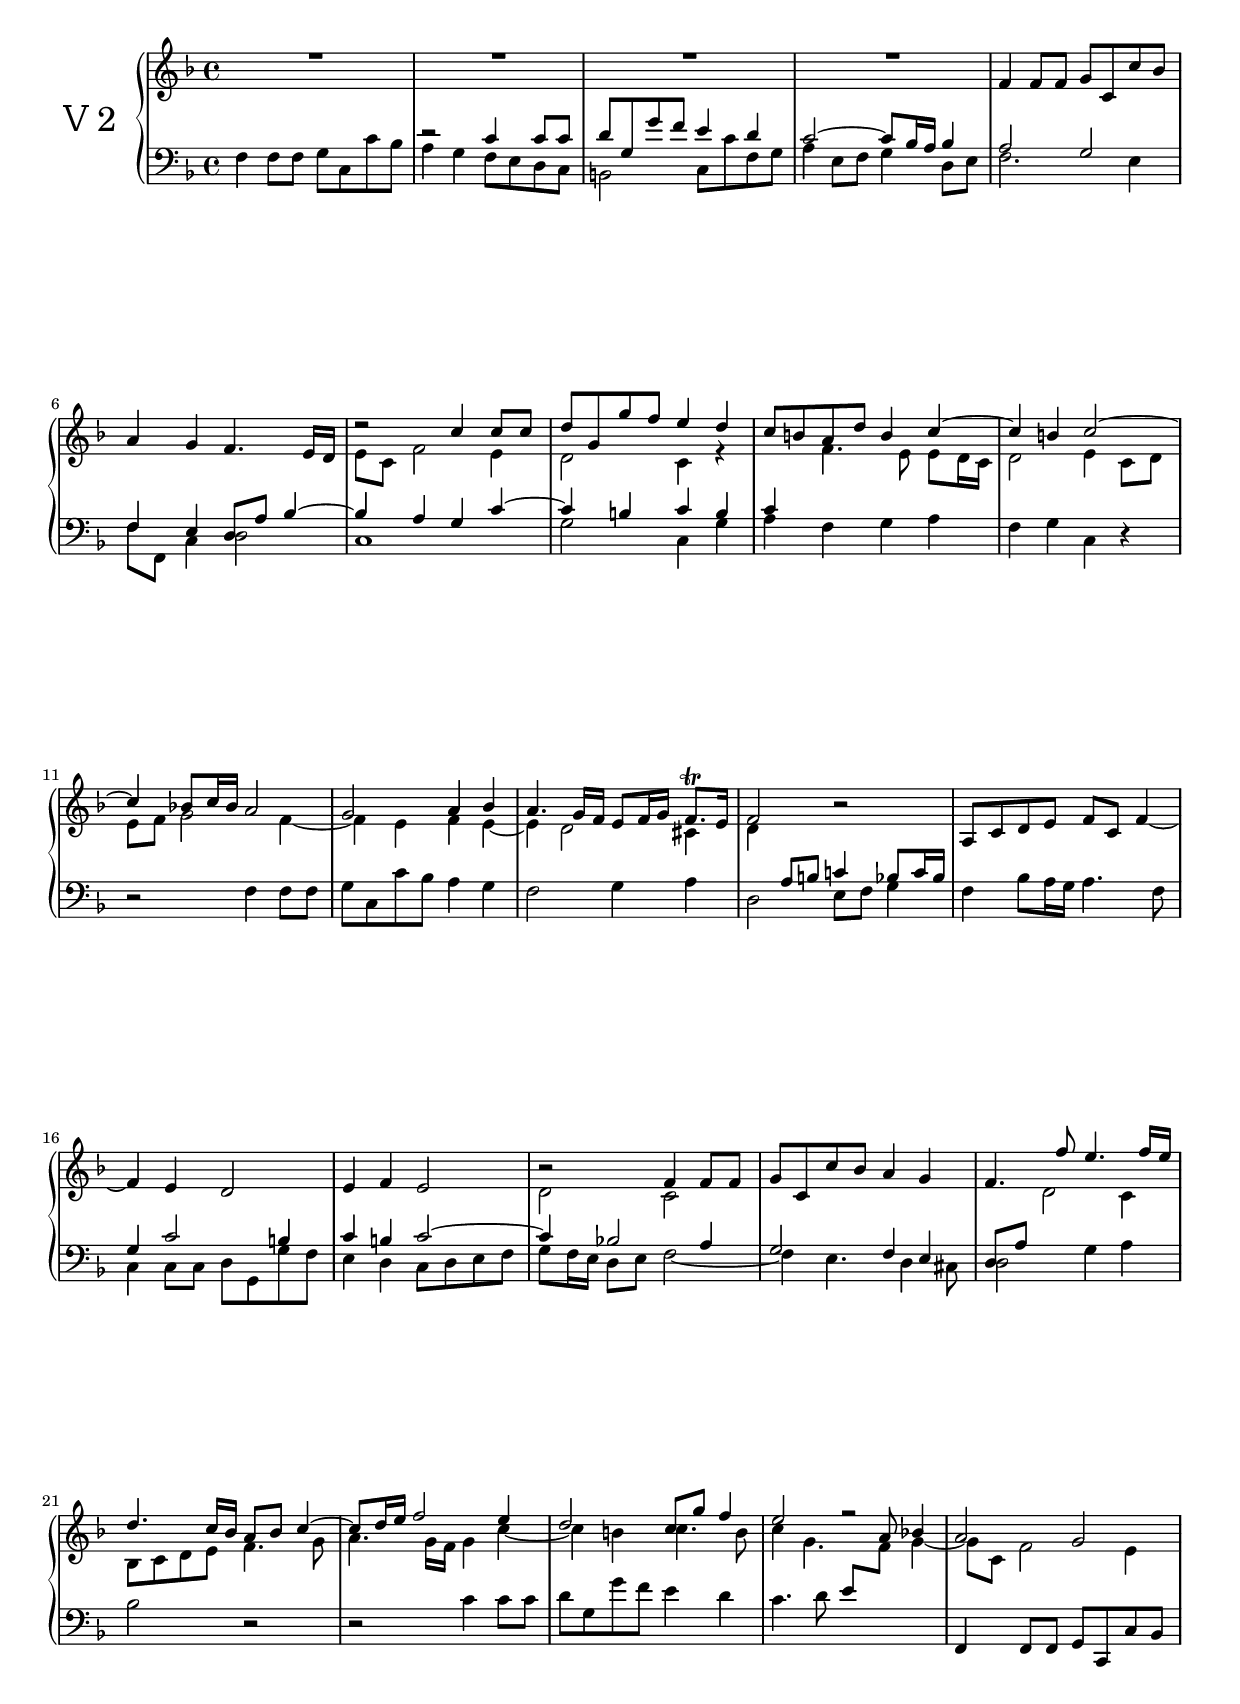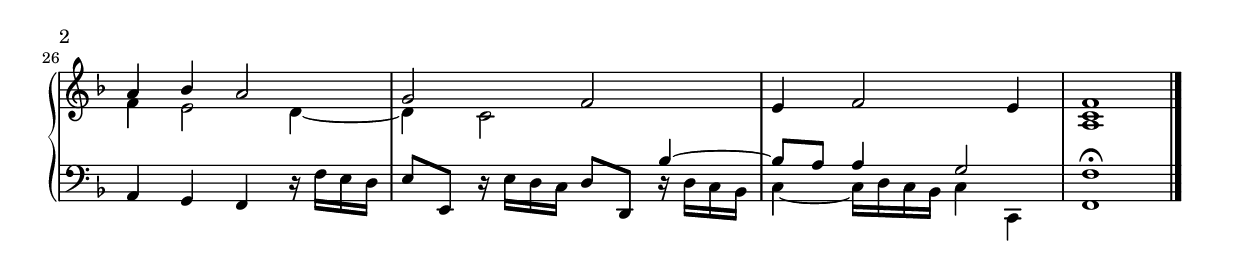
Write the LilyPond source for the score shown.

#(set-global-staff-size 17)


tracka = \relative c { 
    \key f \major
    R1
    R1
    R1
    R1
    s1
    s1
    d''2\rest c4 c8 c
    d g, g' f e4  d
    c8 b a d b4 c~
    c4 b c2~
    c4 bes!8 c16 bes a2
    g a4 bes
    a4. g16 f e8 f16 g f8.\trill e16
    f2 b2\rest
    a,8 c d e f c \tieDown f4~
    f e d2
    e4 f e2
    b'2\rest f4 f8 f
    g c, c' bes a4 g
    f4. f'8 e4. f16 e
    d4. c16 bes a8 bes \tieUp c4~
    c8 d16 e f2 e4
    d2 c8 g' f4
    e2 r2
    a, g
    a4 bes a2
    g f
    e4 f2 e4
    <f c a>1
    \bar "|."
}

trackb = \relative c { 
    \key f \major
    R1
    R1
    R1
    R1
    \oneVoice
    f'4 f8 f g c, c' bes
    a4 g f4. e16 d
    \voiceTwo
    e8 c f2 e4
    d2 c4 r4
    s4 f4. e8 e d16 c
    d2 e4 c8 d
    e f g2 f4~
    f e f e~
    e d2 cis4
    d s2.
    s1
    s1
    s1
    d2 c
    s1
    s4 d2 c4
    bes8 c d e f4. g8
    a4. g16 f g4 c~
    c b c4. b8
    c4 g4. \stemUp a8 bes4
    s1
    s1
    s1
    s1
    s1
}

trackc = \relative c { 
    \key f \major
    \clef bass
    s1
    r2 c'4 c8 c
    d g, g' f e4 d
    c2~ c8 bes16 a bes4
    %% 5
    a2 g
    f4 e d8 a' bes4~
    bes a g c~
    c b c b
    c s2.
    %% 10
    s1
    s1
    s1
    s1
    s4 a8 b c4 bes8 c16 bes
    %% 15
    \stemDown f4 bes8 a16 g a4. f8
    \stemUp g4 c2 b4
    c b c2~
    c4 bes2 a4
    g2 f4 e
    %% 20
    d8 a' s2.
    s1 
    d,2\rest \stemNeutral c'4 c8 c
    d g, g' f e4 d
    \set followVoice = ##t
    \hideStaffSwitch
    c4. d8 e \change Staff="up" \stemDown \tieDown f g4~
    %% 25
    g8 c, f2 e4
    f e2 d4~
    d c2 \change Staff="down" \stemUp \tieUp bes4~
    bes8 a a4 g2
    f1\fermata
}

trackd = \relative c { 
    \key f \major
    f4 f8 f g c, c' bes \noBreak \noPageBreak
    a4 g f8 e d c \noBreak \noPageBreak
    b2 c8 c' f, g \noBreak \noPageBreak
    a4 e8 f g4 d8 e  \noBreak \noPageBreak
    f2. e4 \break \noPageBreak
    f8 f, c'4 d2 \noPageBreak
    c1 \noPageBreak
    g'2 c,4 g' \noPageBreak
    a f g a \noPageBreak
    f g c, d4\rest \break \noPageBreak
    d2\rest f4 f8 f \noPageBreak
    g c, c' bes a4 g \noPageBreak
    f2 g4 a \noPageBreak
    d,2 e8 f g4 \override MultiMeasureRest #'staff-position = #-6 \noPageBreak
    s1 \break \noPageBreak
    c,4 c8 c d g, g' f \noPageBreak
    e4 d c8 d e f \noPageBreak
    g f16 e d8 e f2~ \noPageBreak
    f4 e4. d4 cis8 \noPageBreak
    d2 g4 a \break \noPageBreak
    bes2 d,2\rest \noPageBreak
    s1 \noPageBreak
    s1 \noPageBreak
    s1 \noPageBreak
    \stemNeutral f,4 f8 f g c, c' bes \break \pageBreak
    a4 g f d'16\rest f e d 
    e8 e, d'16\rest e d c d8 d, \stemDown d'16\rest d c bes 
    c4~ c16 d c bes c4 c, 
    f1
}

\include "merge.ly"
\score
{
    \new PianoStaff <<
		\accidentalStyle "piano"

        \set PianoStaff.instrumentName = # "Ⅴ 2"
        \new Staff = "up" << { \tracka } \\ {\trackb} >>
        \new Staff = "down" << {\trackc } \\ {\trackd} >>
    >>
    \layout 
    {
        \context { \PianoStaff \override InstrumentName #'font-size = #5  }
		\context { \Staff \consists #merge-rests-engraver }
		\context { \Staff \consists #merge-mmrests-engraver }
        \context 
        {
            \override SpacingSpanner.common-shortest-duration = #(ly:make-moment 1/2)
        }
    }
    \midi {\tempo 4=100}
}
